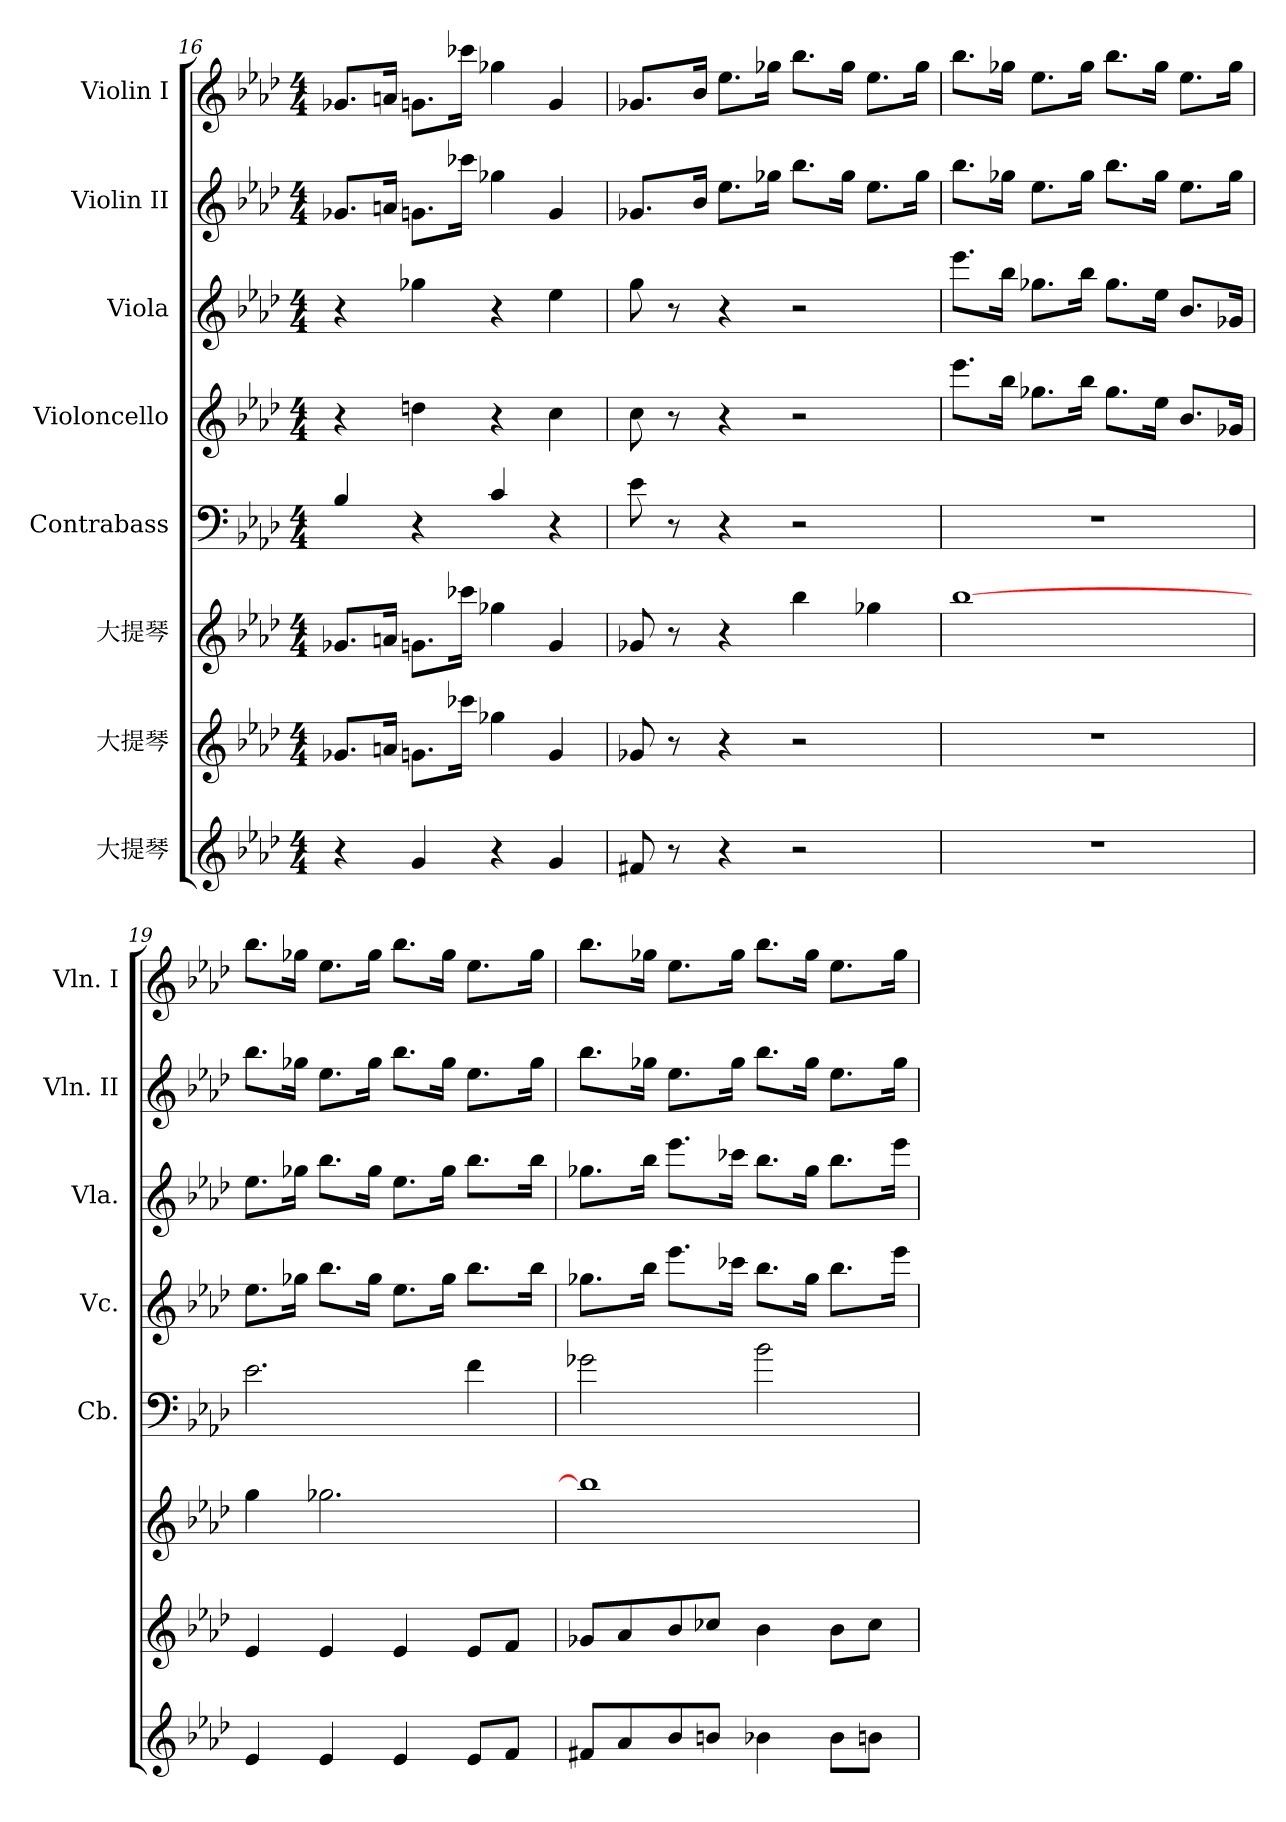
**kern	**kern	**kern	**kern	**kern	**kern	**kern	**kern
*part8	*part7	*part6	*part5	*part4	*part3	*part2	*part1
*staff8	*staff7	*staff6	*staff5	*staff4	*staff3	*staff2	*staff1
*I"大提琴	*I"大提琴	*I"大提琴	*I"Contrabass	*I"Violoncello	*I"Viola	*I"Violin II	*I"Violin I
*	*	*	*I'Cb.	*I'Vc.	*I'Vla.	*I'Vln. II	*I'Vln. I
*clefG2	*clefG2	*clefG2	*clefF4	*clefG2	*clefG2	*clefG2	*clefG2
*	*	*	*ITrd7c12	*	*	*	*
*k[b-e-a-d-]	*k[b-e-a-d-]	*k[b-e-a-d-]	*k[b-e-a-d-]	*k[b-e-a-d-]	*k[b-e-a-d-]	*k[b-e-a-d-]	*k[b-e-a-d-]
*M4/4	*M4/4	*M4/4	*M4/4	*M4/4	*M4/4	*M4/4	*M4/4
=16	=16	=16	=16	=16	=16	=16	=16
4r	8.g-X/L	8.g-X/L	4BB-/	4r	4r	8.g-X/L	8.g-X/L
.	16an/Jk	16an/Jk	.	.	.	16an/Jk	16an/Jk
4g/	8.gn\L	8.gn\L	4r	4ddn\	4gg-X\	8.gn\L	8.gn\L
.	16ccc-X\Jk	16ccc-X\Jk	.	.	.	16ccc-X\Jk	16ccc-X\Jk
4r	4gg-X\	4gg-X\	4C/	4r	4r	4gg-X\	4gg-X\
4g/	4g/	4g/	4r	4cc\	4ee-\	4g/	4g/
=17	=17	=17	=17	=17	=17	=17	=17
8f#X/	8g-X/	8g-X/	8E-\	8cc\	8gg\	8.g-X/L	8.g-X/L
8r	8r	8r	8r	8r	8r	.	.
.	.	.	.	.	.	16b-/Jk	16b-/Jk
4r	4r	4r	4r	4r	4r	8.ee-\L	8.ee-\L
.	.	.	.	.	.	16gg-X\Jk	16gg-X\Jk
2r	2r	4bb-\	2r	2r	2r	8.bb-\L	8.bb-\L
.	.	.	.	.	.	16gg-\Jk	16gg-\Jk
.	.	4gg-X\	.	.	.	8.ee-\L	8.ee-\L
.	.	.	.	.	.	16gg-\Jk	16gg-\Jk
!!LO:PB:g=z
=18	=18	=18	=18	=18	=18	=18	=18
1r	1r	[1bb-	1r	8.eee-\L	8.eee-\L	8.bb-\L	8.bb-\L
.	.	.	.	16bb-\Jk	16bb-\Jk	16gg-X\Jk	16gg-X\Jk
.	.	.	.	8.gg-X\L	8.gg-X\L	8.ee-\L	8.ee-\L
.	.	.	.	16bb-\Jk	16bb-\Jk	16gg-\Jk	16gg-\Jk
.	.	.	.	8.gg-\L	8.gg-\L	8.bb-\L	8.bb-\L
.	.	.	.	16ee-\Jk	16ee-\Jk	16gg-\Jk	16gg-\Jk
.	.	.	.	8.b-/L	8.b-/L	8.ee-\L	8.ee-\L
.	.	.	.	16g-X/Jk	16g-X/Jk	16gg-\Jk	16gg-\Jk
=19	=19	=19	=19	=19	=19	=19	=19
4e-/	4e-/	4gg\	2.E-\	8.ee-\L	8.ee-\L	8.bb-\L	8.bb-\L
.	.	.	.	16gg-X\Jk	16gg-X\Jk	16gg-X\Jk	16gg-X\Jk
4e-/	4e-/	2.gg-X\	.	8.bb-\L	8.bb-\L	8.ee-\L	8.ee-\L
.	.	.	.	16gg-\Jk	16gg-\Jk	16gg-\Jk	16gg-\Jk
4e-/	4e-/	.	.	8.ee-\L	8.ee-\L	8.bb-\L	8.bb-\L
.	.	.	.	16gg-\Jk	16gg-\Jk	16gg-\Jk	16gg-\Jk
8e-/L	8e-/L	.	4F\	8.bb-\L	8.bb-\L	8.ee-\L	8.ee-\L
8f/J	8f/J	.	.	.	.	.	.
.	.	.	.	16bb-\Jk	16bb-\Jk	16gg-\Jk	16gg-\Jk
=20	=20	=20	=20	=20	=20	=20	=20
8f#X/L	8g-X/L	1bb-]	2G-X\	8.gg-X\L	8.gg-X\L	8.bb-\L	8.bb-\L
8a-/	8a-/	.	.	.	.	.	.
.	.	.	.	16bb-\Jk	16bb-\Jk	16gg-X\Jk	16gg-X\Jk
8b-/	8b-/	.	.	8.eee-\L	8.eee-\L	8.ee-\L	8.ee-\L
8bn/J	8cc-X/J	.	.	.	.	.	.
.	.	.	.	16ccc-X\Jk	16ccc-X\Jk	16gg-\Jk	16gg-\Jk
4b-X\	4b-\	.	2B-\	8.bb-\L	8.bb-\L	8.bb-\L	8.bb-\L
.	.	.	.	16gg-\Jk	16gg-\Jk	16gg-\Jk	16gg-\Jk
8b-\L	8b-\L	.	.	8.bb-\L	8.bb-\L	8.ee-\L	8.ee-\L
8bn\J	8cc-\J	.	.	.	.	.	.
.	.	.	.	16eee-\Jk	16eee-\Jk	16gg-\Jk	16gg-\Jk
=	=	=	=	=	=	=	=
*-	*-	*-	*-	*-	*-	*-	*-
